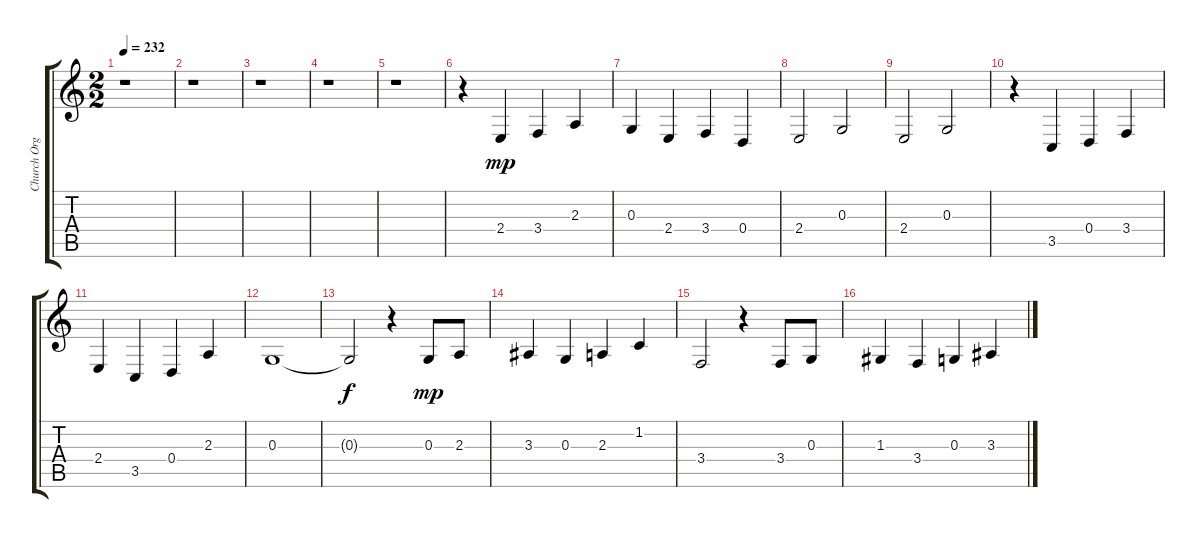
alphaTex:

\track ("Church Organ" "Church Org") {instrument churchorgan}
\staff {score tabs}
\tuning (E4 B3 G3 D3 A2 E2) {hide}
\ts (2 2)
\tempo 232
\clef g2
\ks c
r.1{dy f} |
r.1 |
r.1 |
r.1 |
r.1 |
r.4 2.4.4{dy mp} 3.4.4 2.3.4 |
0.3.4 2.4.4 3.4.4 0.4.4 |
2.4.2 0.3.2 |
2.4.2 0.3.2 |
r.4 3.5.4 0.4.4 3.4.4 |
2.4.4 3.5.4 0.4.4 2.3.4 |
0.3.1 |
0.3{t}.2{dy f} r.4 0.3.8{dy mp} 2.3.8 |
3.3.4 0.3.4 2.3.4 1.2.4 |
3.4.2 r.4 3.4.8 0.3.8 |
1.3.4 3.4.4 0.3.4 3.3.4
